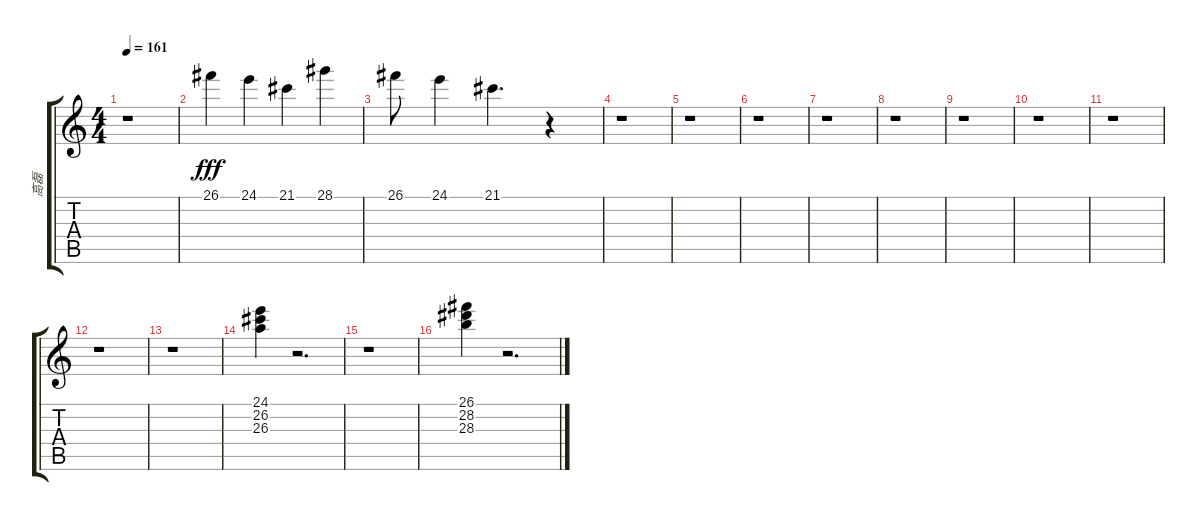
\track ("高磊" "高磊") {instrument stringensemble2}
\staff {score tabs}
\tuning (E4 B3 G3 D3 A2 E2) {hide}
\ts (4 4)
\tempo 161
\clef g2
\ks c
r.1{dy fff} |
26.1.4 24.1.4 21.1.4 28.1.4 |
26.1.8 24.1.4 21.1.4{d} r.4 |
r.1 |
r.1 |
r.1 |
r.1 |
r.1 |
r.1 |
r.1 |
r.1 |
r.1 |
r.1 |
(24.1 26.2 26.3).4 r.2{d} |
r.1 |
(26.1 28.2 28.3).4 r.2{d}
